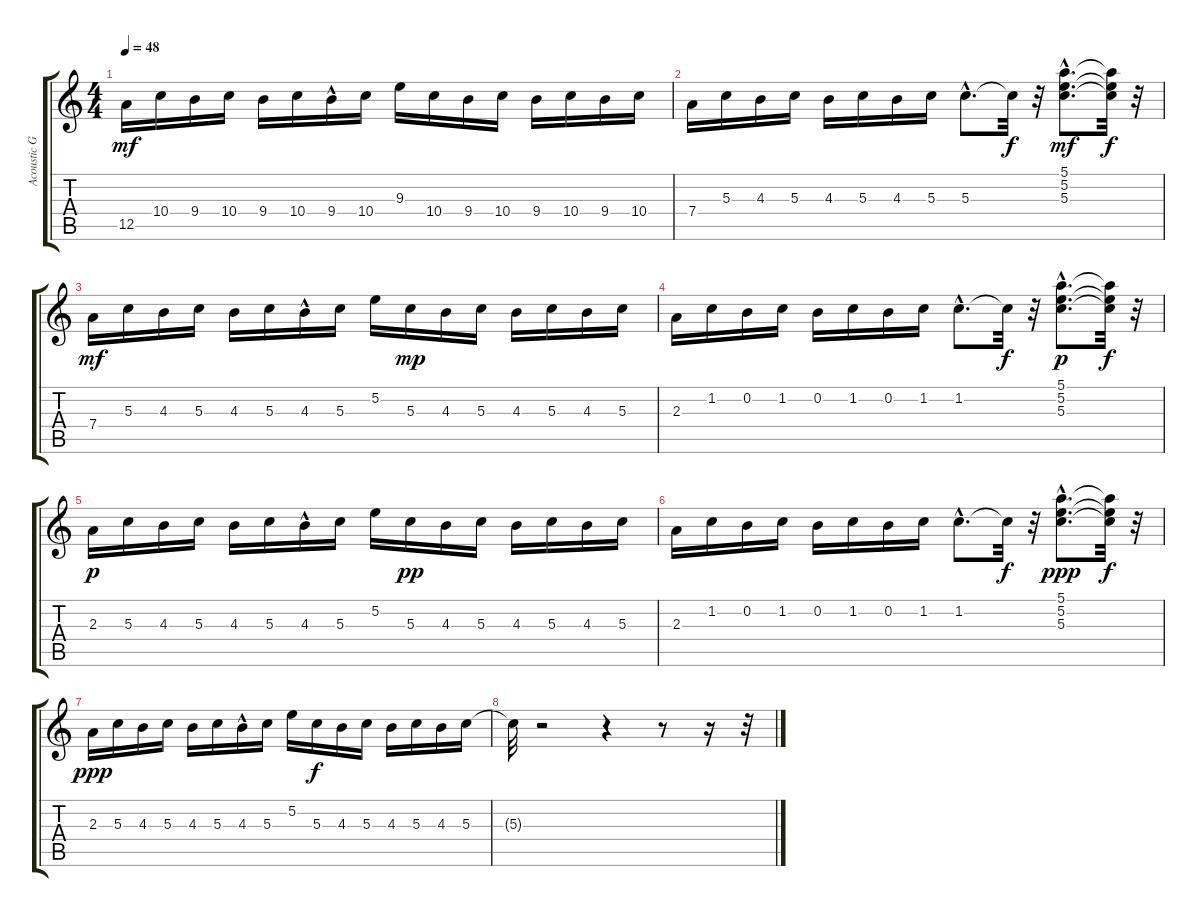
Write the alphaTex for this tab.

\track ("Acoustic Guitar" "Acoustic G") {instrument acousticguitarsteel}
\staff {score tabs}
\tuning (E4 B3 G3 D3 A2 E2) {hide}
\ts (4 4)
\tempo 48
\clef g2
\ks c
12.5.16{dy mf} 10.4.16 9.4.16 10.4.16 9.4.16 10.4.16 9.4{hac}.16 10.4.16 9.3.16 10.4.16 9.4.16 10.4.16 9.4.16 10.4.16 9.4.16 10.4.16 |
7.4.16 5.3.16 4.3.16 5.3.16 4.3.16 5.3.16 4.3.16 5.3.16 5.3{hac}.8{d} 5.3{t}.32{dy f} r.32 (5.1{hac} 5.2{hac} 5.3{hac}).8{d dy mf} (5.1{t} 5.2{t} 5.3{t}).32{dy f} r.32 |
7.4.16{dy mf} 5.3.16 4.3.16 5.3.16 4.3.16 5.3.16 4.3{hac}.16 5.3.16 5.2.16 5.3.16{dy mp} 4.3.16 5.3.16 4.3.16 5.3.16 4.3.16 5.3.16 |
2.3.16 1.2.16 0.2.16 1.2.16 0.2.16 1.2.16 0.2.16 1.2.16 1.2{hac}.8{d} 1.2{t}.32{dy f} r.32 (5.1{hac} 5.2{hac} 5.3{hac}).8{d dy p} (5.1{t} 5.2{t} 5.3{t}).32{dy f} r.32 |
2.3.16{dy p} 5.3.16 4.3.16 5.3.16 4.3.16 5.3.16 4.3{hac}.16 5.3.16 5.2.16 5.3.16{dy pp} 4.3.16 5.3.16 4.3.16 5.3.16 4.3.16 5.3.16 |
2.3.16 1.2.16 0.2.16 1.2.16 0.2.16 1.2.16 0.2.16 1.2.16 1.2{hac}.8{d} 1.2{t}.32{dy f} r.32 (5.1{hac} 5.2{hac} 5.3{hac}).8{d dy ppp} (5.1{t} 5.2{t} 5.3{t}).32{dy f} r.32 |
2.3.16{dy ppp} 5.3.16 4.3.16 5.3.16 4.3.16 5.3.16 4.3{hac}.16 5.3.16 5.2.16 5.3.16{dy f} 4.3.16 5.3.16 4.3.16 5.3.16 4.3.16 5.3.16 |
5.3{t}.32 r.2 r.4 r.8 r.16 r.32
